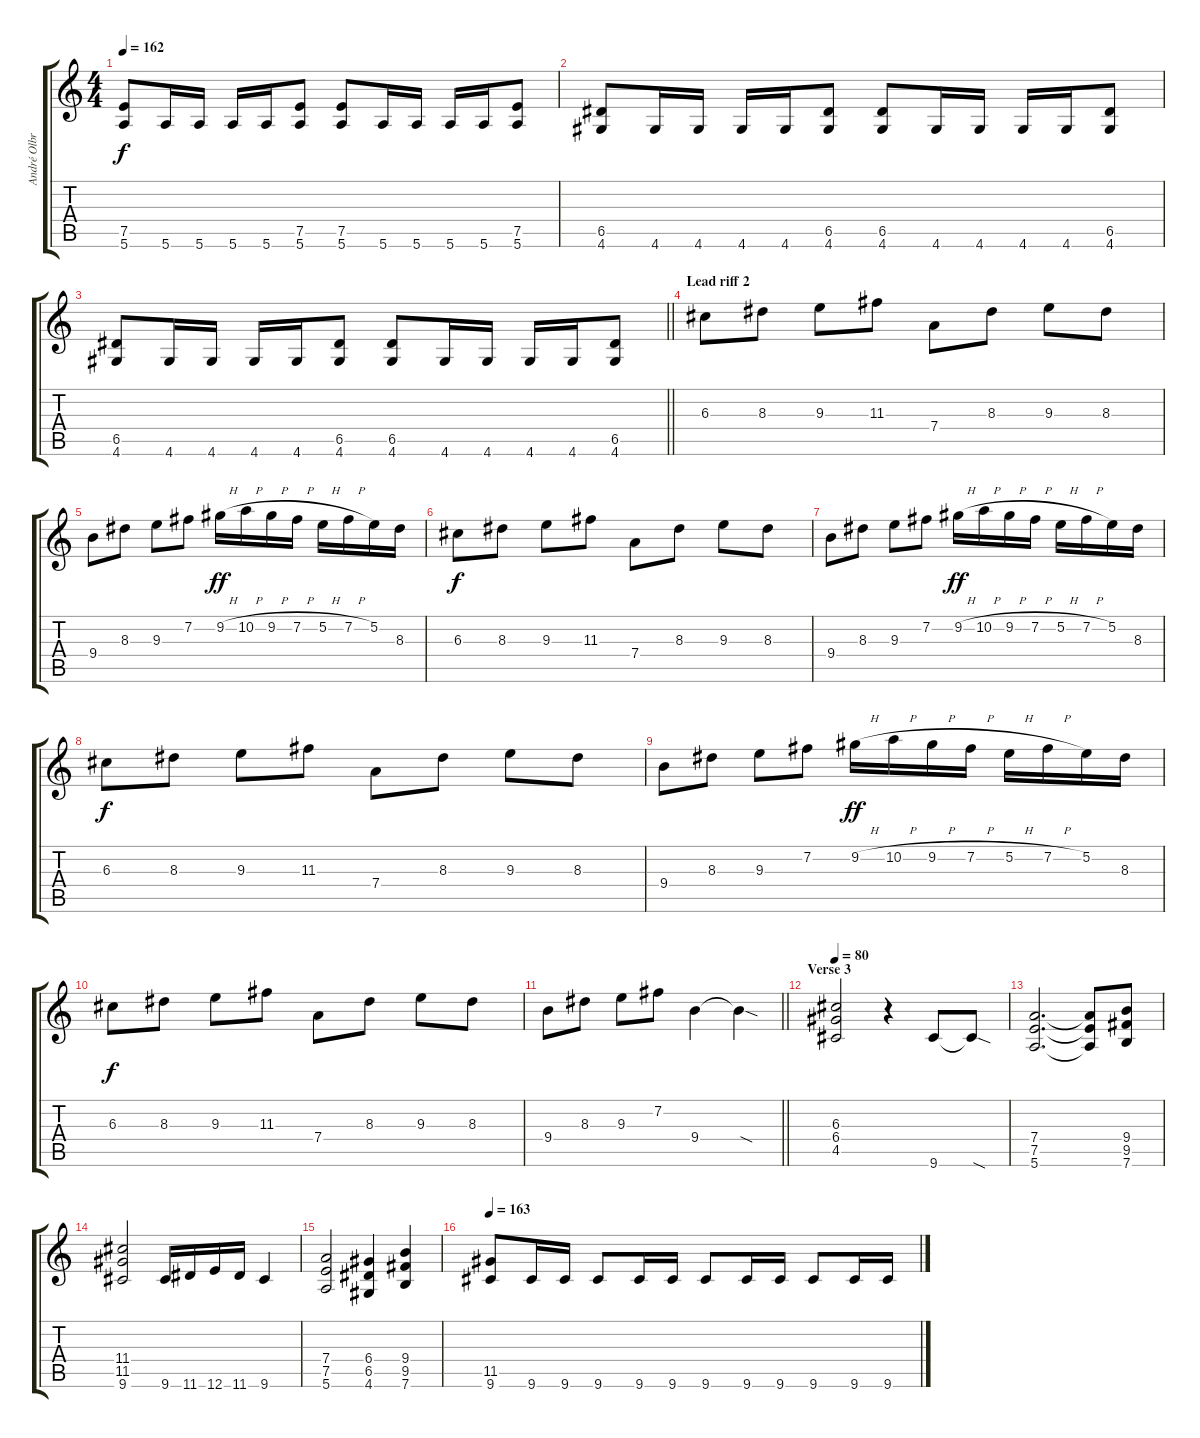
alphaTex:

\track ("André Olbrich" "André Olbr") {instrument distortionguitar}
\staff {score tabs}
\tuning (E4 B3 G3 D3 A2 E2) {hide}
\ts (4 4)
\tempo 162
\clef g2
\ks c
(7.5 5.6).8{dy f} 5.6.16 5.6.16 5.6.16 5.6.16 (7.5 5.6).8 (7.5 5.6).8 5.6.16 5.6.16 5.6.16 5.6.16 (7.5 5.6).8 |
(6.5 4.6).8 4.6.16 4.6.16 4.6.16 4.6.16 (6.5 4.6).8 (6.5 4.6).8 4.6.16 4.6.16 4.6.16 4.6.16 (6.5 4.6).8 |
\barLineRight lightlight
(6.5 4.6).8 4.6.16 4.6.16 4.6.16 4.6.16 (6.5 4.6).8 (6.5 4.6).8 4.6.16 4.6.16 4.6.16 4.6.16 (6.5 4.6).8 |
\section ("" "Lead riff 2")
6.3.8 8.3.8 9.3.8 11.3.8 7.4.8 8.3.8 9.3.8 8.3.8 |
9.4.8 8.3.8 9.3.8 7.2.8 9.2{h}.16{dy ff} 10.2{h}.16 9.2{h}.16 7.2{h}.16 5.2{h}.16 7.2{h}.16 5.2.16 8.3.16 |
6.3.8{dy f} 8.3.8 9.3.8 11.3.8 7.4.8 8.3.8 9.3.8 8.3.8 |
9.4.8 8.3.8 9.3.8 7.2.8 9.2{h}.16{dy ff} 10.2{h}.16 9.2{h}.16 7.2{h}.16 5.2{h}.16 7.2{h}.16 5.2.16 8.3.16 |
6.3.8{dy f} 8.3.8 9.3.8 11.3.8 7.4.8 8.3.8 9.3.8 8.3.8 |
9.4.8 8.3.8 9.3.8 7.2.8 9.2{h}.16{dy ff} 10.2{h}.16 9.2{h}.16 7.2{h}.16 5.2{h}.16 7.2{h}.16 5.2.16 8.3.16 |
6.3.8{dy f} 8.3.8 9.3.8 11.3.8 7.4.8 8.3.8 9.3.8 8.3.8 |
\barLineRight lightlight
9.4.8 8.3.8 9.3.8 7.2.8 9.4.4 9.4{sod t}.4 |
\section ("" "Verse 3")
\tempo 80
(6.3 6.4 4.5).2 r.4 9.6.8 9.6{sod t}.8 |
(7.4 7.5 5.6).2{d} (7.4{t} 7.5{t} 5.6{t}).8 (9.4 9.5 7.6).8 |
(11.4 11.5 9.6).2 9.6.16 11.6.16 12.6.16 11.6.16 9.6.4 |
(7.4 7.5 5.6).2 (6.4 6.5 4.6).4 (9.4 9.5 7.6).4 |
\tempo 163
(11.5 9.6).8 9.6.16 9.6.16 9.6.8 9.6.16 9.6.16 9.6.8 9.6.16 9.6.16 9.6.8 9.6.16 9.6.16
